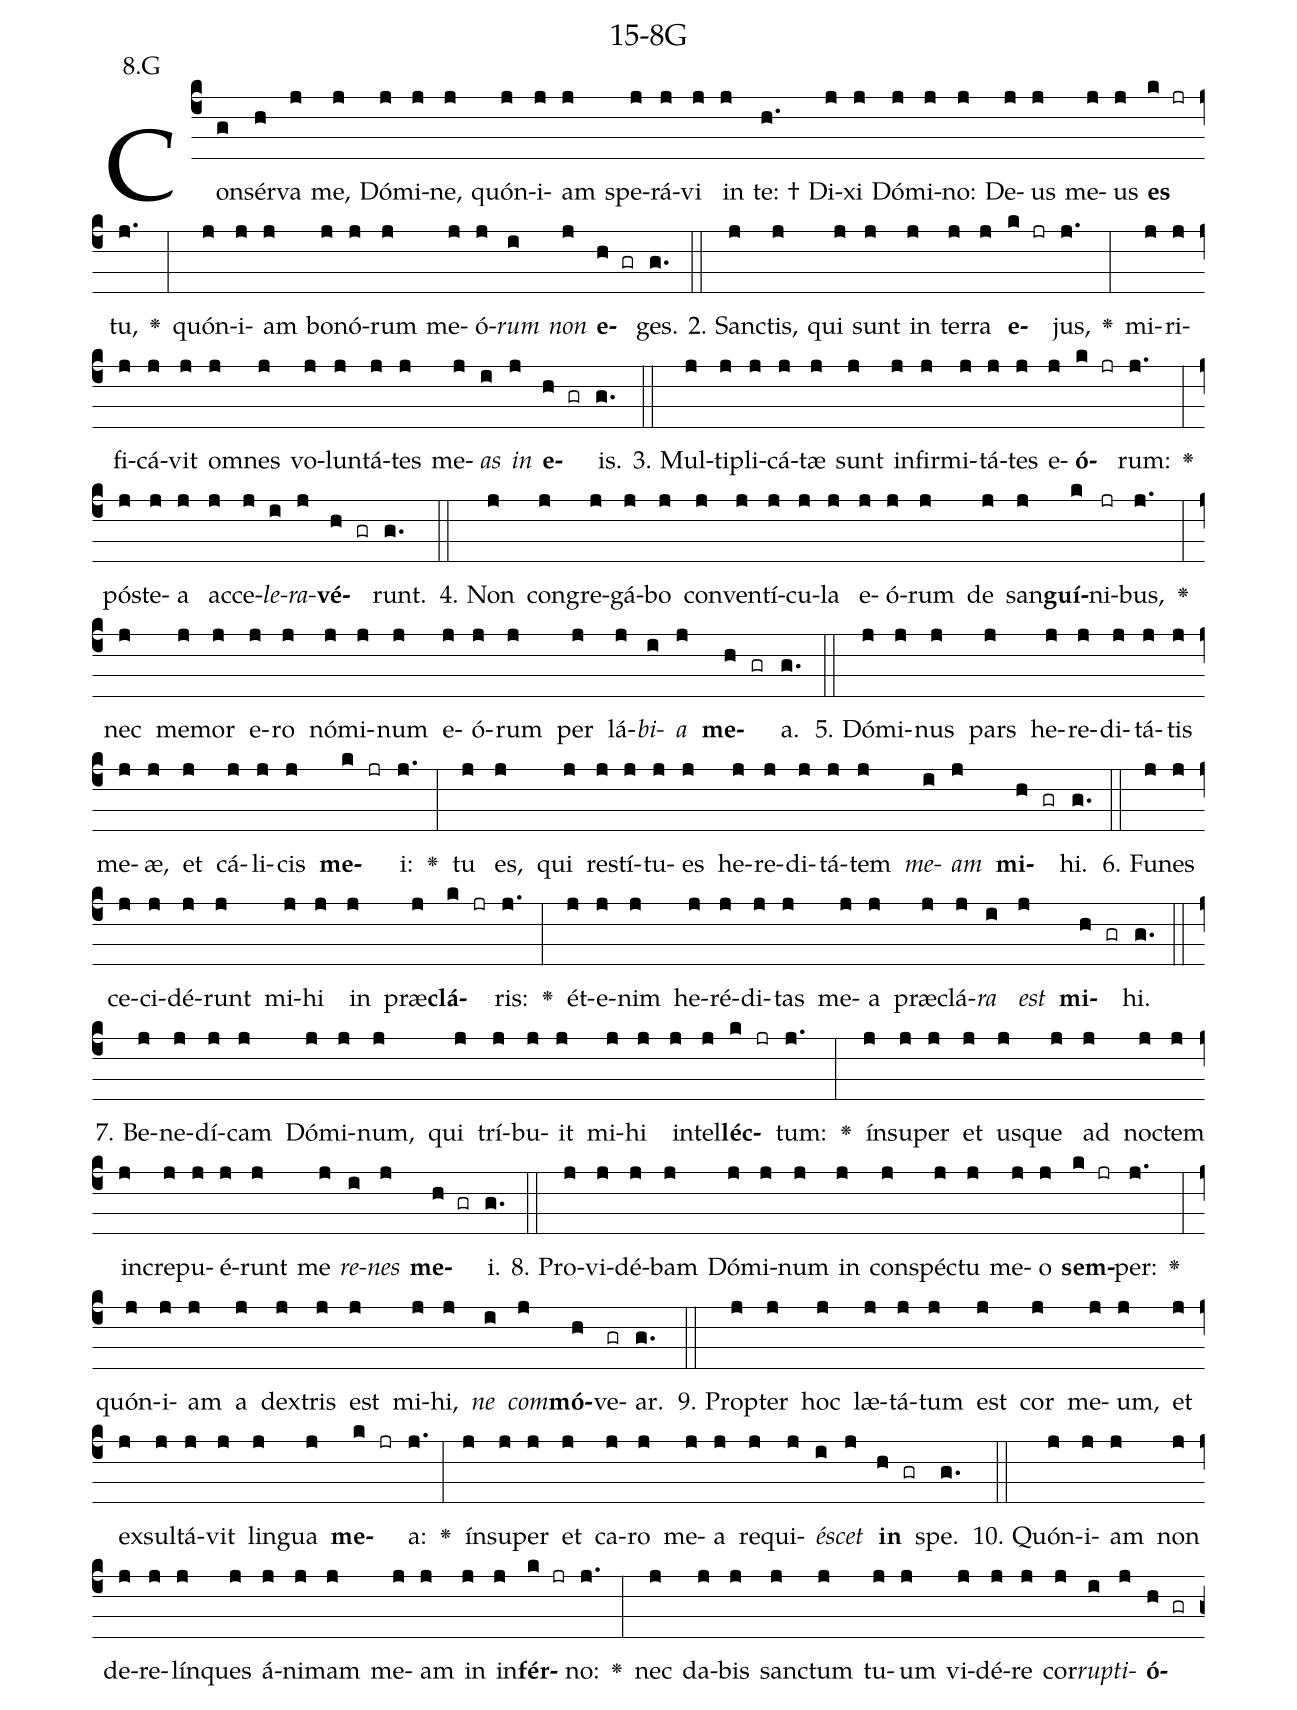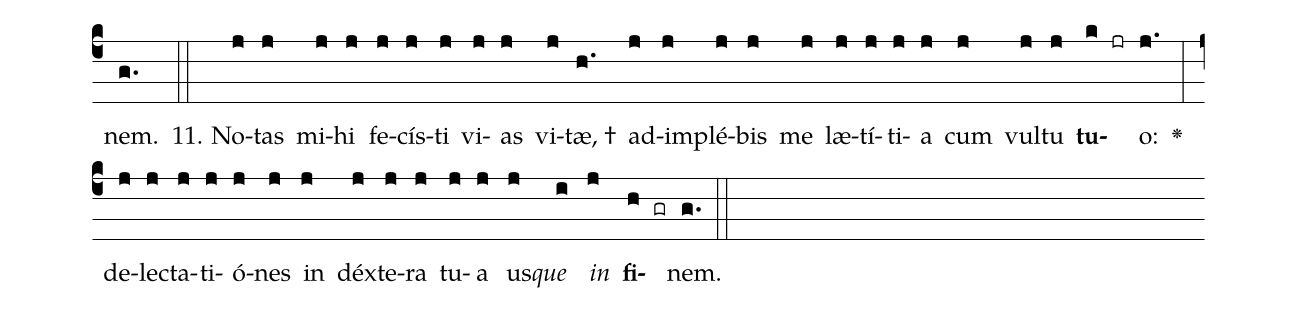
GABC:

name: 15-8G;
annotation: 8.G;
%%
(c4)Con(g)sér(h)va(j) me,(j) Dó(j)mi(j)ne,(j) quón(j)i(j)am(j) spe(j)rá(j)vi(j) in(j) te: †(h.) Di(j)xi(j) Dó(j)mi(j)no:(j) De(j)us(j) me(j)us(j) <b>es</b>(k jr) tu,(j.) <v>\greheightstar</v>(:) quón(j)i(j)am(j) bo(j)nó(j)rum(j) me(j)ó(j)<i>rum</i>(i) <i>non</i>(j) <b>e</b>(h gr)ges.(g.) (::)
2. Sanc(j)tis,(j) qui(j) sunt(j) in(j) ter(j)ra(j) <b>e</b>(k jr)jus,(j.) <v>\greheightstar</v>(:) mi(j)ri(j)fi(j)cá(j)vit(j) om(j)nes(j) vo(j)lun(j)tá(j)tes(j) me(j)<i>as</i>(i) <i>in</i>(j) <b>e</b>(h gr)is.(g.) (::)
3. Mul(j)ti(j)pli(j)cá(j)tæ(j) sunt(j) in(j)fir(j)mi(j)tá(j)tes(j) e(j)<b>ó</b>(k jr)rum:(j.) <v>\greheightstar</v>(:) póst(j)e(j)a(j) ac(j)ce(j)<i>le</i>(i)<i>ra</i>(j)<b>vé</b>(h gr)runt.(g.) (::)
4. Non(j) con(j)gre(j)gá(j)bo(j) con(j)ven(j)tí(j)cu(j)la(j) e(j)ó(j)rum(j) de(j) san(j)<b>guí</b>(k)ni(jr)bus,(j.) <v>\greheightstar</v>(:) nec(j) me(j)mor(j) e(j)ro(j) nó(j)mi(j)num(j) e(j)ó(j)rum(j) per(j) lá(j)<i>bi</i>(i)<i>a</i>(j) <b>me</b>(h gr)a.(g.) (::)
5. Dó(j)mi(j)nus(j) pars(j) he(j)re(j)di(j)tá(j)tis(j) me(j)æ,(j) et(j) cá(j)li(j)cis(j) <b>me</b>(k jr)i:(j.) <v>\greheightstar</v>(:) tu(j) es,(j) qui(j) re(j)stí(j)tu(j)es(j) he(j)re(j)di(j)tá(j)tem(j) <i>me</i>(i)<i>am</i>(j) <b>mi</b>(h gr)hi.(g.) (::)
6. Fu(j)nes(j) ce(j)ci(j)dé(j)runt(j) mi(j)hi(j) in(j) præ(j)<b>clá</b>(k jr)ris:(j.) <v>\greheightstar</v>(:) ét(j)e(j)nim(j) he(j)ré(j)di(j)tas(j) me(j)a(j) præ(j)clá(j)<i>ra</i>(i) <i>est</i>(j) <b>mi</b>(h gr)hi.(g.) (::)
7. Be(j)ne(j)dí(j)cam(j) Dó(j)mi(j)num,(j) qui(j) trí(j)bu(j)it(j) mi(j)hi(j) in(j)tel(j)<b>léc</b>(k jr)tum:(j.) <v>\greheightstar</v>(:) ín(j)su(j)per(j) et(j) us(j)que(j) ad(j) noc(j)tem(j) in(j)cre(j)pu(j)é(j)runt(j) me(j) <i>re</i>(i)<i>nes</i>(j) <b>me</b>(h gr)i.(g.) (::)
8. Pro(j)vi(j)dé(j)bam(j) Dó(j)mi(j)num(j) in(j) con(j)spéc(j)tu(j) me(j)o(j) <b>sem</b>(k jr)per:(j.) <v>\greheightstar</v>(:) quón(j)i(j)am(j) a(j) dex(j)tris(j) est(j) mi(j)hi,(j) <i>ne</i>(i) <i>com</i>(j)<b>mó</b>(h)ve(gr)ar.(g.) (::)
9. Prop(j)ter(j) hoc(j) læ(j)tá(j)tum(j) est(j) cor(j) me(j)um,(j) et(j) ex(j)sul(j)tá(j)vit(j) lin(j)gua(j) <b>me</b>(k jr)a:(j.) <v>\greheightstar</v>(:) ín(j)su(j)per(j) et(j) ca(j)ro(j) me(j)a(j) re(j)qui(j)<i>é</i>(i)<i>scet</i>(j) <b>in</b>(h gr) spe.(g.) (::)
10. Quón(j)i(j)am(j) non(j) de(j)re(j)lín(j)ques(j) á(j)ni(j)mam(j) me(j)am(j) in(j) in(j)<b>fér</b>(k jr)no:(j.) <v>\greheightstar</v>(:) nec(j) da(j)bis(j) sanc(j)tum(j) tu(j)um(j) vi(j)dé(j)re(j) cor(j)<i>rup</i>(i)<i>ti</i>(j)<b>ó</b>(h gr)nem.(g.) (::)
11. No(j)tas(j) mi(j)hi(j) fe(j)cís(j)ti(j) vi(j)as(j) vi(j)tæ, †(h.) ad(j)im(j)plé(j)bis(j) me(j) læ(j)tí(j)ti(j)a(j) cum(j) vul(j)tu(j) <b>tu</b>(k jr)o:(j.) <v>\greheightstar</v>(:) de(j)lec(j)ta(j)ti(j)ó(j)nes(j) in(j) déx(j)te(j)ra(j) tu(j)a(j) us(j)<i>que</i>(i) <i>in</i>(j) <b>fi</b>(h gr)nem.(g.) (::)
